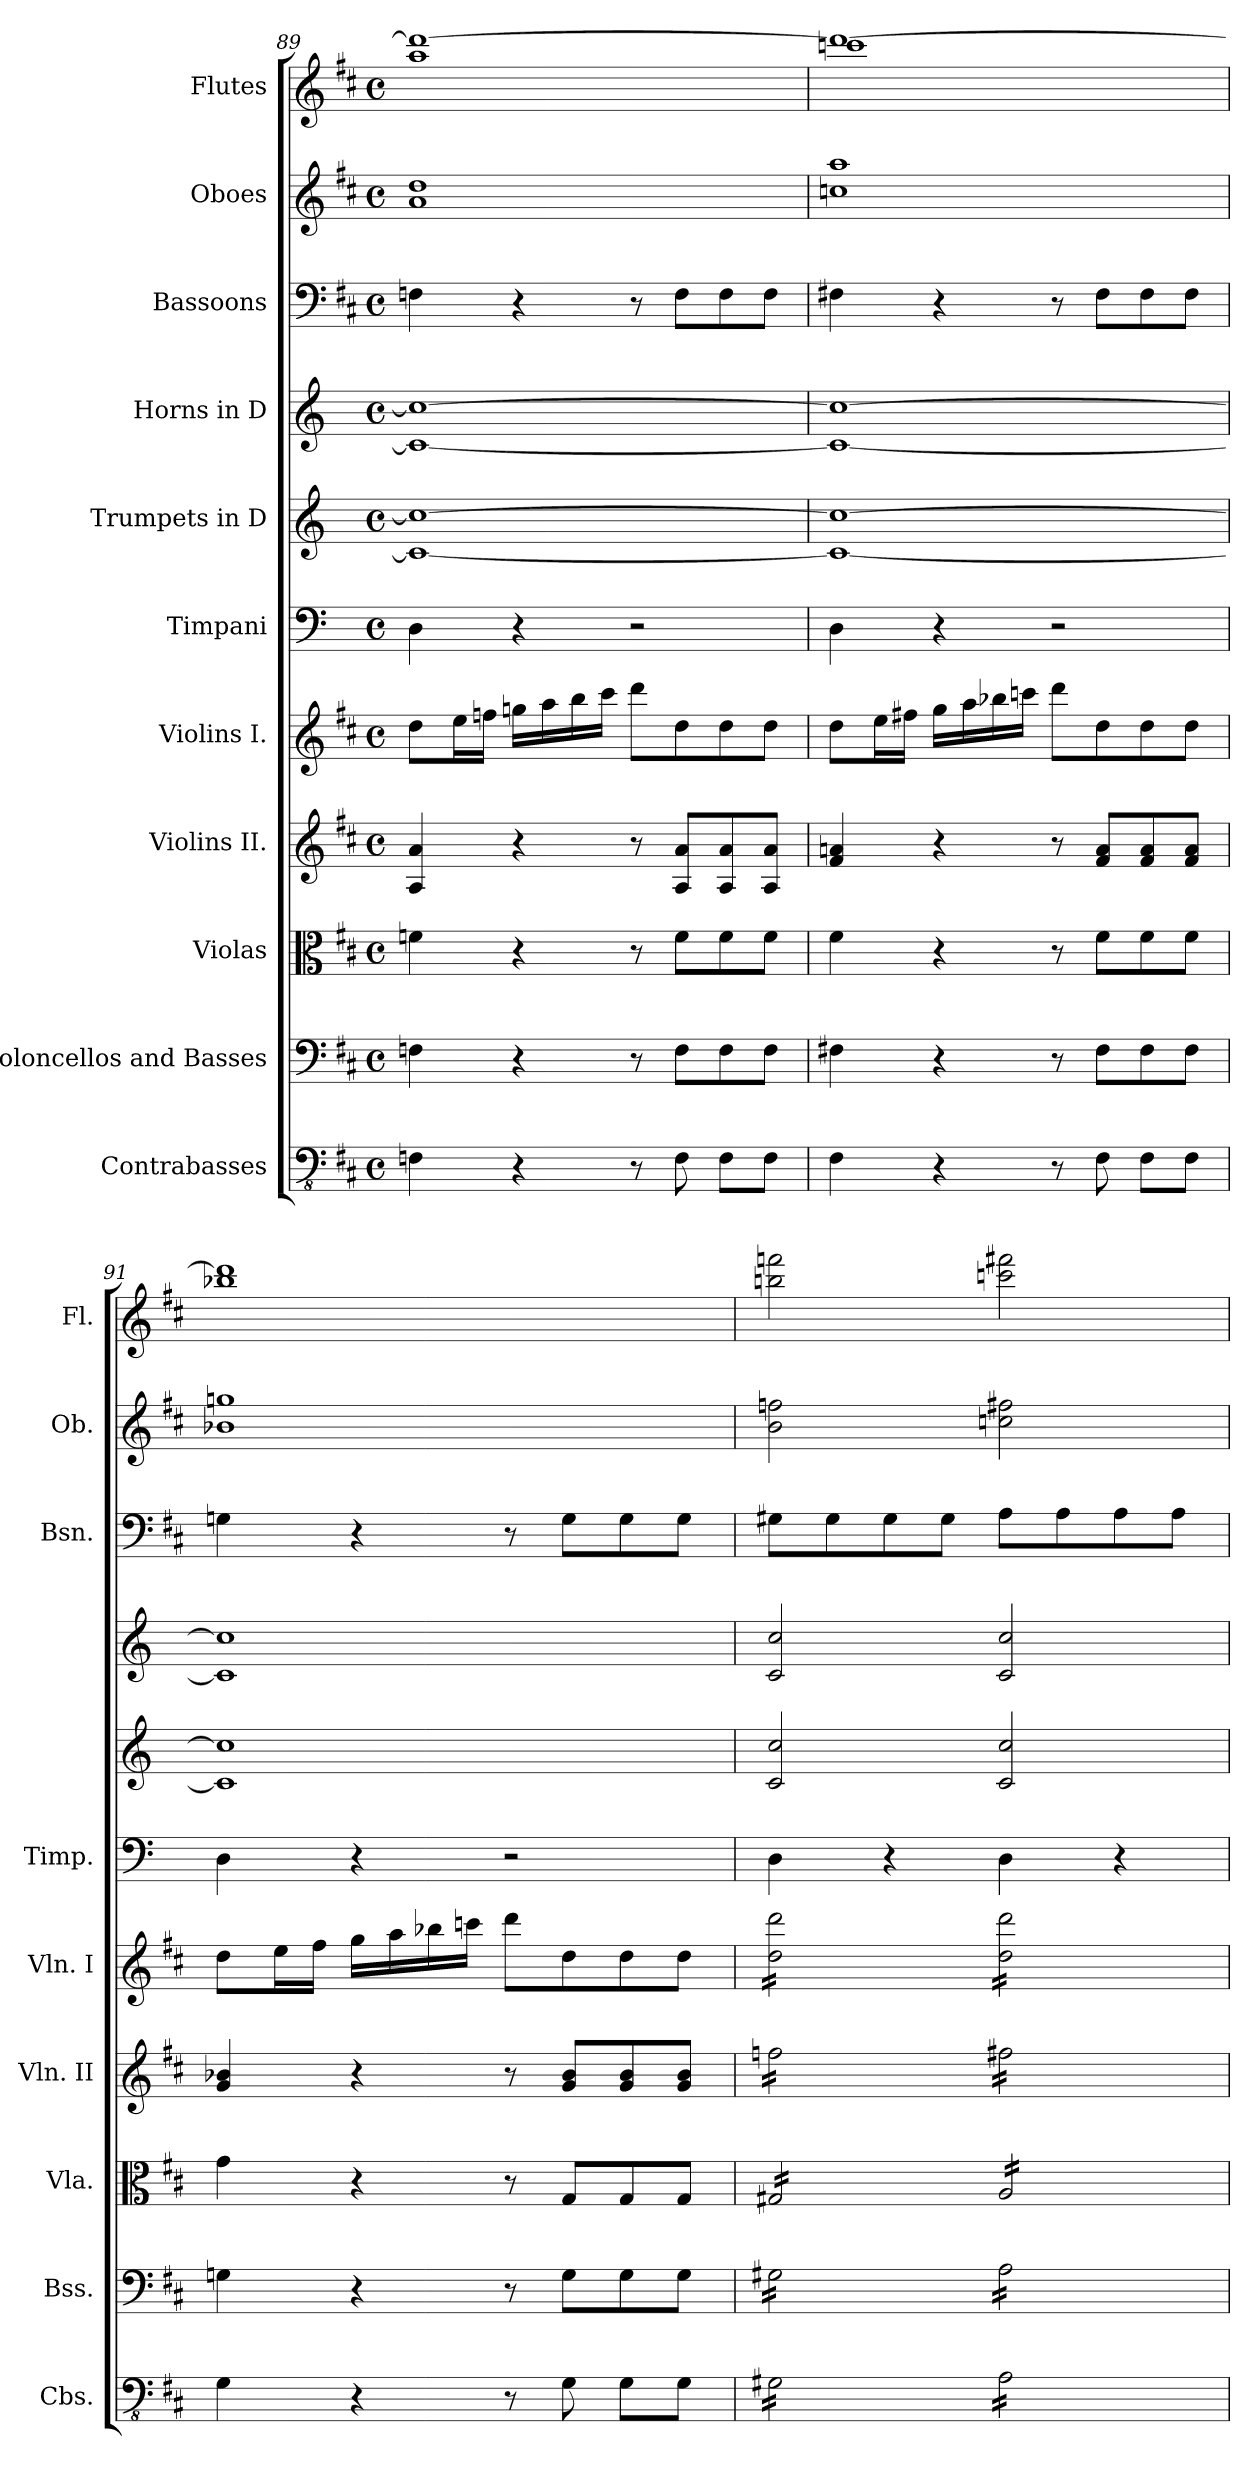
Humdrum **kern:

**kern	**kern	**kern	**kern	**kern	**kern	**kern	**kern	**kern	**kern	**kern
*part11	*part10	*part9	*part8	*part7	*part6	*part5	*part4	*part3	*part2	*part1
*staff11	*staff10	*staff9	*staff8	*staff7	*staff6	*staff5	*staff4	*staff3	*staff2	*staff1
*I"Contrabasses	*I"Violoncellos and Basses	*I"Violas	*I"Violins II.	*I"Violins I.	*I"Timpani	*I"Trumpets in D	*I"Horns in D	*I"Bassoons	*I"Oboes	*I"Flutes
*I'Cbs.	*I'Bss.	*I'Vla.	*I'Vln. II	*I'Vln. I	*I'Timp.	*	*	*I'Bsn.	*I'Ob.	*I'Fl.
*clefFv4	*clefF4	*clefC3	*clefG2	*clefG2	*clefF4	*clefG2	*clefG2	*clefF4	*clefG2	*clefG2
*	*	*	*	*	*	*ITrd-1c-2	*ITrd6c10	*	*	*
*k[f#c#]	*k[f#c#]	*k[f#c#]	*k[f#c#]	*k[f#c#]	*k[]	*k[f#c#]	*k[f#c#]	*k[f#c#]	*k[f#c#]	*k[f#c#]
*M4/4	*M4/4	*M4/4	*M4/4	*M4/4	*M4/4	*M4/4	*M4/4	*M4/4	*M4/4	*M4/4
*met(c)	*met(c)	*met(c)	*met(c)	*met(c)	*met(c)	*met(c)	*met(c)	*met(c)	*met(c)	*met(c)
=89	=89	=89	=89	=89	=89	=89	=89	=89	=89	=89
4FFn\	4Fn\	4fn\	4A/ 4a/	8dd\L	4D\	1d_ 1dd_	1D_ 1d_	4Fn\	1a 1dd	1aa 1ddd_
.	.	.	.	16ee\L	.	.	.	.	.	.
.	.	.	.	16ffn\JJ	.	.	.	.	.	.
4r	4r	4r	4r	16ggn\LL	4r	.	.	4r	.	.
.	.	.	.	16aa\	.	.	.	.	.	.
.	.	.	.	16bb\	.	.	.	.	.	.
.	.	.	.	16ccc#\JJ	.	.	.	.	.	.
8r	8r	8r	8r	8ddd\L	2r	.	.	8r	.	.
8FF\	8F\L	8f\L	8A/ 8a/L	8dd\	.	.	.	8F\L	.	.
8FF\L	8F\	8f\	8A/ 8a/	8dd\	.	.	.	8F\	.	.
8FF\J	8F\J	8f\J	8A/ 8a/J	8dd\J	.	.	.	8F\J	.	.
=90	=90	=90	=90	=90	=90	=90	=90	=90	=90	=90
*	*	*	*	*	*	*	*	*	*	*^
4FF#\	4F#X\	4f#\	4f#/ 4an/	8dd\L	4D\	1d_ 1dd_	1D_ 1d_	4F#X\	1ccn 1aa	1ddd_	1cccn
.	.	.	.	16ee\L	.	.	.	.	.	.	.
.	.	.	.	16ff#X\JJ	.	.	.	.	.	.	.
4r	4r	4r	4r	16gg\LL	4r	.	.	4r	.	.	.
.	.	.	.	16aa\	.	.	.	.	.	.	.
.	.	.	.	16bb-X\	.	.	.	.	.	.	.
.	.	.	.	16cccn\JJ	.	.	.	.	.	.	.
8r	8r	8r	8r	8ddd\L	2r	.	.	8r	.	.	.
8FF#\	8F#\L	8f#\L	8f#/ 8a/L	8dd\	.	.	.	8F#\L	.	.	.
8FF#\L	8F#\	8f#\	8f#/ 8a/	8dd\	.	.	.	8F#\	.	.	.
8FF#\J	8F#\J	8f#\J	8f#/ 8a/J	8dd\J	.	.	.	8F#\J	.	.	.
*	*	*	*	*	*	*	*	*	*	*v	*v
=91	=91	=91	=91	=91	=91	=91	=91	=91	=91	=91
4GG\	4Gn\	4g\	4g/ 4b-X/	8dd\L	4D\	1d] 1dd]	1D] 1d]	4Gn\	1b-X 1ggn	1bb-X 1ddd]
.	.	.	.	16ee\L	.	.	.	.	.	.
.	.	.	.	16ff#\JJ	.	.	.	.	.	.
4r	4r	4r	4r	16gg\LL	4r	.	.	4r	.	.
.	.	.	.	16aa\	.	.	.	.	.	.
.	.	.	.	16bb-X\	.	.	.	.	.	.
.	.	.	.	16cccn\JJ	.	.	.	.	.	.
8r	8r	8r	8r	8ddd\L	2r	.	.	8r	.	.
8GG\	8G\L	8G/L	8g/ 8b-/L	8dd\	.	.	.	8G\L	.	.
8GG\L	8G\	8G/	8g/ 8b-/	8dd\	.	.	.	8G\	.	.
8GG\J	8G\J	8G/J	8g/ 8b-/J	8dd\J	.	.	.	8G\J	.	.
=92	=92	=92	=92	=92	=92	=92	=92	=92	=92	=92
*tremolo	*	*	*	*	*	*	*	*	*	*
*	*tremolo	*	*	*	*	*	*	*	*	*
*	*	*tremolo	*	*	*	*	*	*	*	*
*	*	*	*tremolo	*	*	*	*	*	*	*
*	*	*	*	*tremolo	*	*	*	*	*	*
16GG#X\LL	16G#X\LL	16G#X/LL	16ffn\LL	16dd\ 16ddd\LL	4D\	2d/ 2dd/	2D/ 2d/	8G#X\L	2b\ 2ffn\	2bbn\ 2fffn\
16GG#X\	16G#X\	16G#X/	16ffn\	16dd\ 16ddd\	.	.	.	.	.	.
16GG#X\	16G#X\	16G#X/	16ffn\	16dd\ 16ddd\	.	.	.	8G#\	.	.
16GG#X\	16G#X\	16G#X/	16ffn\	16dd\ 16ddd\	.	.	.	.	.	.
16GG#X\	16G#X\	16G#X/	16ffn\	16dd\ 16ddd\	4r	.	.	8G#\	.	.
16GG#X\	16G#X\	16G#X/	16ffn\	16dd\ 16ddd\	.	.	.	.	.	.
16GG#X\	16G#X\	16G#X/	16ffn\	16dd\ 16ddd\	.	.	.	8G#\J	.	.
16GG#X\JJ	16G#X\JJ	16G#X/JJ	16ffn\JJ	16dd\ 16ddd\JJ	.	.	.	.	.	.
16AA\LL	16A\LL	16A/LL	16ff#X\LL	16dd\ 16ddd\LL	4D\	2d/ 2dd/	2D/ 2d/	8A\L	2ccn\ 2ff#X\	2cccn\ 2fff#X\
16AA\	16A\	16A/	16ff#X\	16dd\ 16ddd\	.	.	.	.	.	.
16AA\	16A\	16A/	16ff#X\	16dd\ 16ddd\	.	.	.	8A\	.	.
16AA\	16A\	16A/	16ff#X\	16dd\ 16ddd\	.	.	.	.	.	.
16AA\	16A\	16A/	16ff#X\	16dd\ 16ddd\	4r	.	.	8A\	.	.
16AA\	16A\	16A/	16ff#X\	16dd\ 16ddd\	.	.	.	.	.	.
16AA\	16A\	16A/	16ff#X\	16dd\ 16ddd\	.	.	.	8A\J	.	.
16AA\JJ	16A\JJ	16A/JJ	16ff#X\JJ	16dd\ 16ddd\JJ	.	.	.	.	.	.
*	*	*	*	*Xtremolo	*	*	*	*	*	*
*	*	*	*Xtremolo	*	*	*	*	*	*	*
*	*	*Xtremolo	*	*	*	*	*	*	*	*
*	*Xtremolo	*	*	*	*	*	*	*	*	*
*Xtremolo	*	*	*	*	*	*	*	*	*	*
=	=	=	=	=	=	=	=	=	=	=
*-	*-	*-	*-	*-	*-	*-	*-	*-	*-	*-
